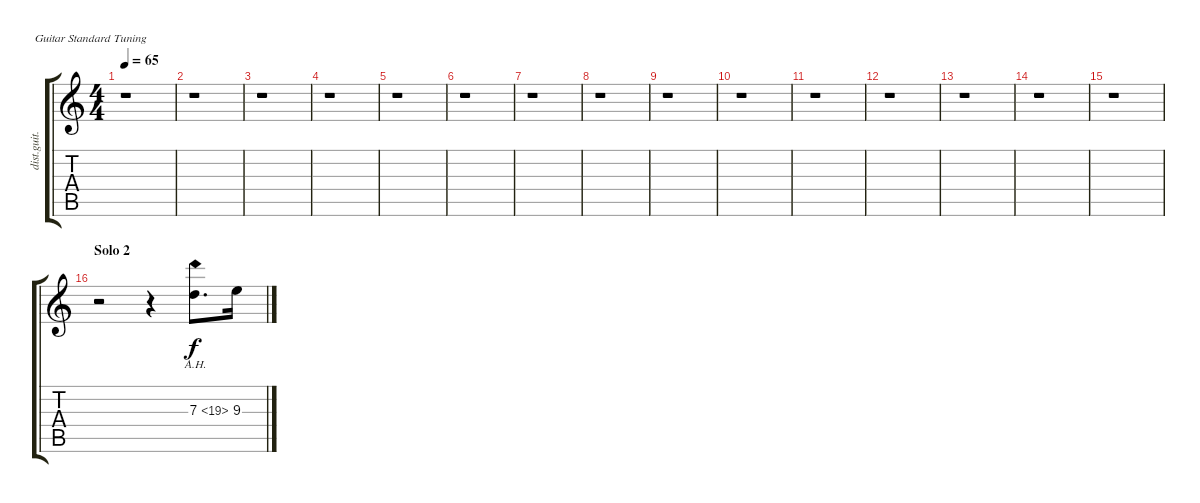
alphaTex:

\defaultSystemsLayout 4
\bracketExtendMode groupsimilarinstruments
\otherSystemsTrackNameOrientation horizontal
\track ("Solo/Fills" "dist.guit.") {instrument distortionguitar}
\staff {score tabs}
\tuning (E4 B3 G3 D3 A2 E2)
\ts (4 4)
\tempo 65
\clef g2
\ks c
r.1{dy f} |
r.1 |
r.1 |
r.1 |
r.1 |
r.1 |
r.1 |
r.1 |
r.1 |
r.1 |
r.1 |
r.1 |
r.1 |
r.1 |
r.1 |
\section ("" "Solo 2")
r.2 r.4 7.3{ah 12}.8{d} 9.3.16
